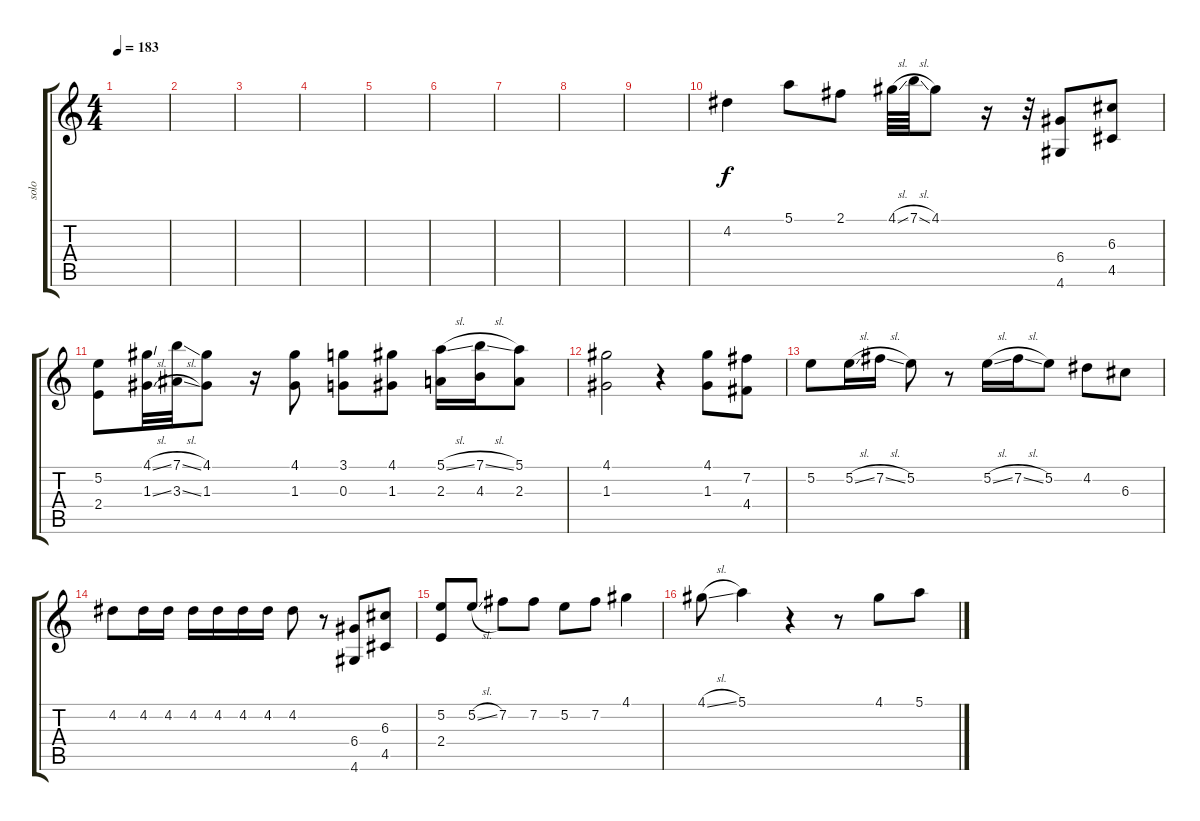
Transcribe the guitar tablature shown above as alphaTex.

\track ("solo" "solo") {instrument acousticguitarsteel}
\staff {score tabs}
\tuning (E4 B3 G3 D3 A2 E2) {hide}
\ts (4 4)
\tempo 183
\clef g2
\ks c
|
|
|
|
|
|
|
|
|
4.2.4 5.1.8 2.1.8 4.1{sl}.64 7.1{sl}.64 4.1.8 r.16 r.32 (6.4 4.6).8 (6.3 4.5).8 |
(5.2 2.4).8 (4.1{sl} 1.3{sl}).32 (7.1{sl} 3.3{sl}).32 (4.1 1.3).8 r.16 (4.1 1.3).8 (3.1 0.3).8 (4.1 1.3).8 (5.1{sl} 2.3).16 (7.1{sl} 4.3).16 (5.1 2.3).8 |
(4.1 1.3).2 r.4 (4.1 1.3).8 (7.2 4.4).8 |
5.2.8 5.2{sl}.16 7.2{sl}.16 5.2.8 r.8 5.2{sl}.16 7.2{sl}.16 5.2.8 4.2.8 6.3.8 |
4.2.8 4.2.16 4.2.16 4.2.16 4.2.16 4.2.16 4.2.16 4.2.8 r.8 (6.4 4.6).8 (6.3 4.5).8 |
(5.2 2.4).8 5.2{sl}.8 7.2.8 7.2.8 5.2.8 7.2.8 4.1.4 |
4.1{sl}.8 5.1.4 r.4 r.8 4.1.8 5.1.8
